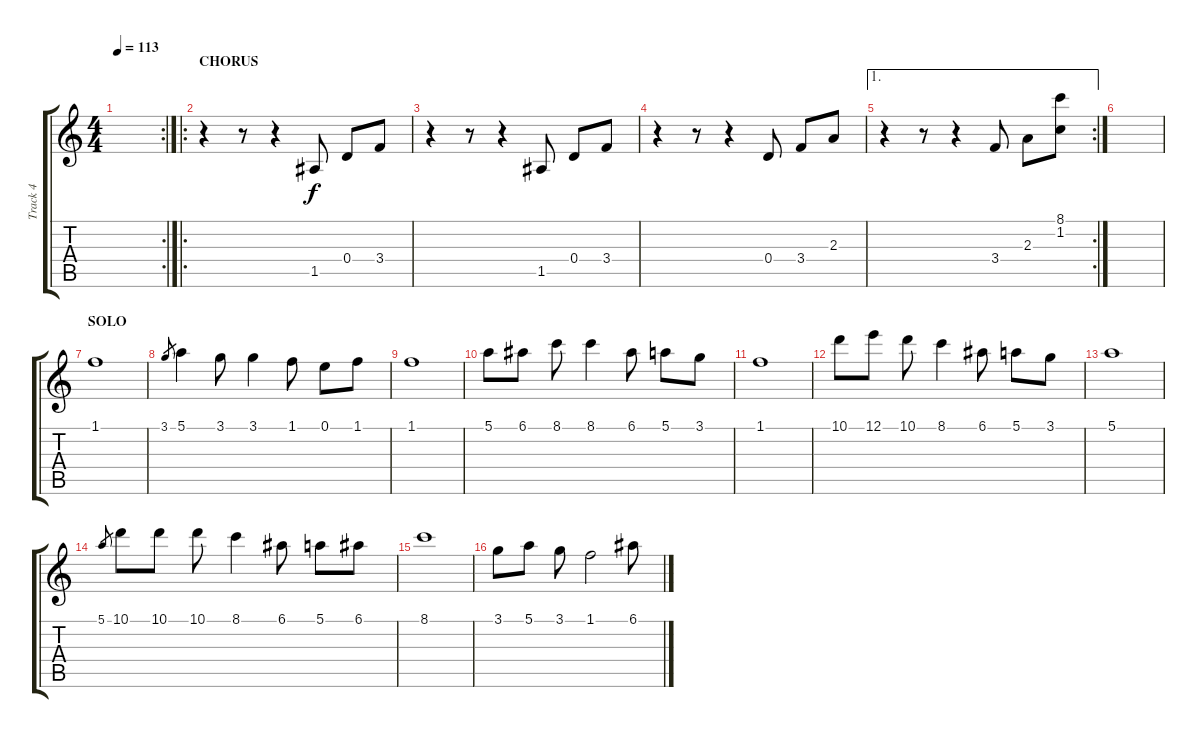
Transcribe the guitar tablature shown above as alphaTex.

\track ("Track 4" "Track 4") {instrument electricguitarclean}
\staff {score tabs}
\tuning (E4 B3 G3 D3 A2 E2) {hide}
\rc 2
\ts (4 4)
\tempo 113
\clef g2
\ks c
|
\ro
\section ("" "CHORUS")
r.4 r.8 r.4 1.5.8 0.4.8 3.4.8 |
r.4 r.8 r.4 1.5.8 0.4.8 3.4.8 |
r.4 r.8 r.4 0.4.8 3.4.8 2.3.8 |
\ae 1
\rc 2
r.4 r.8 r.4 3.4.8 2.3.8 (8.1 1.2).8 |
|
\section ("" "SOLO")
1.1.1{instrument electricguitarclean} |
3.1.8{gr} 5.1.4 3.1.8 3.1.4 1.1.8 0.1.8 1.1.8 |
1.1.1 |
5.1.8 6.1.8 8.1.8 8.1.4 6.1.8 5.1.8 3.1.8 |
1.1.1 |
10.1.8 12.1.8 10.1.8 8.1.4 6.1.8 5.1.8 3.1.8 |
5.1.1 |
5.1.8{gr} 10.1.8 10.1.8 10.1.8 8.1.4 6.1.8 5.1.8 6.1.8 |
8.1.1 |
3.1.8 5.1.8 3.1.8 1.1.2 6.1.8
